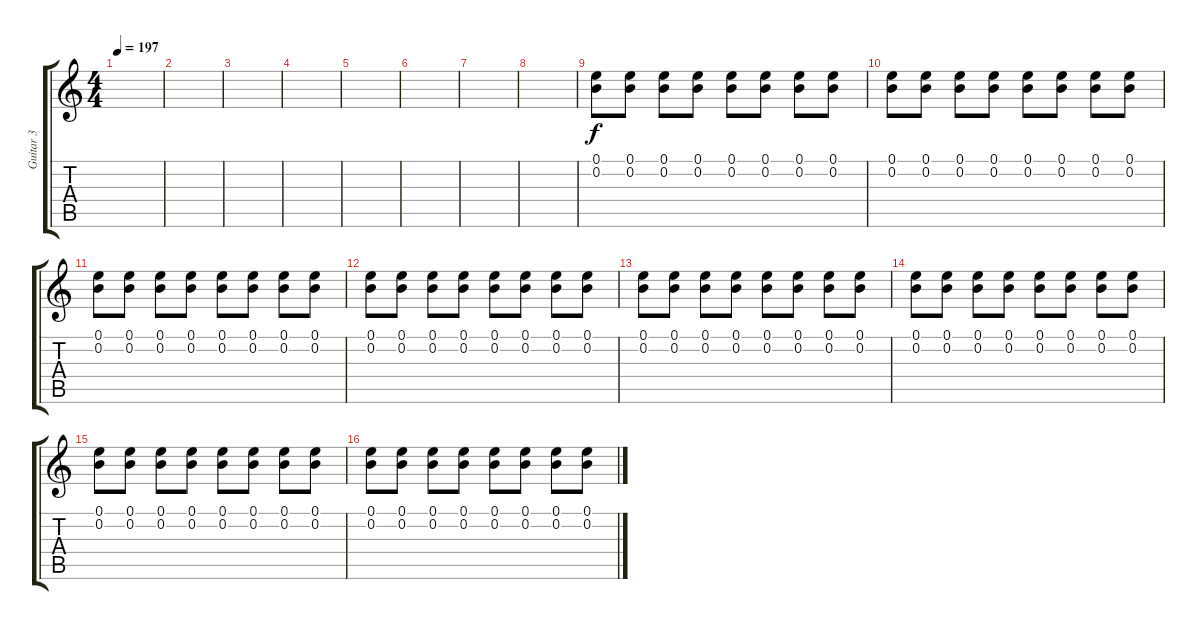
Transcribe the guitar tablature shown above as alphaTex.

\track ("Guitar 3" "Guitar 3") {instrument overdrivenguitar}
\staff {score tabs}
\tuning (E4 B3 G3 D3 A2 E2) {hide}
\ts (4 4)
\tempo 197
\clef g2
\ks c
|
|
|
|
|
|
|
|
(0.1 0.2).8{dy f} (0.1 0.2).8 (0.1 0.2).8 (0.1 0.2).8 (0.1 0.2).8 (0.1 0.2).8 (0.1 0.2).8 (0.1 0.2).8 |
(0.1 0.2).8 (0.1 0.2).8 (0.1 0.2).8 (0.1 0.2).8 (0.1 0.2).8 (0.1 0.2).8 (0.1 0.2).8 (0.1 0.2).8 |
(0.1 0.2).8 (0.1 0.2).8 (0.1 0.2).8 (0.1 0.2).8 (0.1 0.2).8 (0.1 0.2).8 (0.1 0.2).8 (0.1 0.2).8 |
(0.1 0.2).8 (0.1 0.2).8 (0.1 0.2).8 (0.1 0.2).8 (0.1 0.2).8 (0.1 0.2).8 (0.1 0.2).8 (0.1 0.2).8 |
(0.1 0.2).8 (0.1 0.2).8 (0.1 0.2).8 (0.1 0.2).8 (0.1 0.2).8 (0.1 0.2).8 (0.1 0.2).8 (0.1 0.2).8 |
(0.1 0.2).8 (0.1 0.2).8 (0.1 0.2).8 (0.1 0.2).8 (0.1 0.2).8 (0.1 0.2).8 (0.1 0.2).8 (0.1 0.2).8 |
(0.1 0.2).8 (0.1 0.2).8 (0.1 0.2).8 (0.1 0.2).8 (0.1 0.2).8 (0.1 0.2).8 (0.1 0.2).8 (0.1 0.2).8 |
(0.1 0.2).8 (0.1 0.2).8 (0.1 0.2).8 (0.1 0.2).8 (0.1 0.2).8 (0.1 0.2).8 (0.1 0.2).8 (0.1 0.2).8
